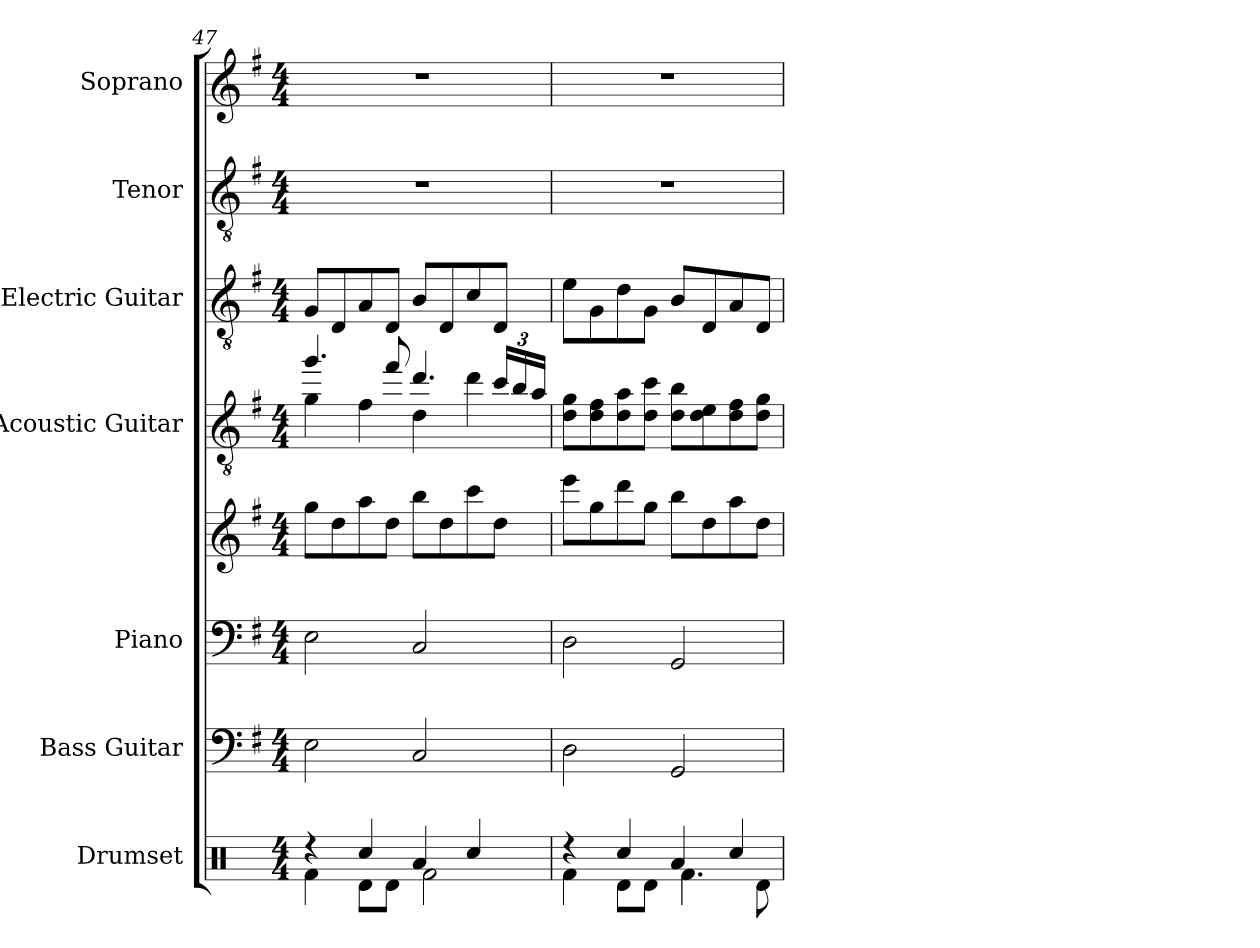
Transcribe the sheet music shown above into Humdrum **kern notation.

**kern	**kern	**kern	**kern	**kern	**kern	**kern	**kern
*part7	*part6	*part5	*part5	*part4	*part3	*part2	*part1
*staff8	*staff7	*staff6	*staff5	*staff4	*staff3	*staff2	*staff1
*I"Drumset	*I"Bass Guitar	*I"Piano	*	*I"Acoustic Guitar	*I"Electric Guitar	*I"Tenor	*I"Soprano
*I'Drs.	*I'B. Guit.	*I'Pno.	*	*I'Guit.	*I'El. Guit.	*I'T.	*I'S.
*clefX	*clefF4	*clefF4	*clefG2	*clefGv2	*clefGv2	*clefGv2	*clefG2
*	*ITrd7c12	*	*	*	*	*	*
*k[]	*k[f#]	*k[f#]	*k[f#]	*k[f#]	*k[f#]	*k[f#]	*k[f#]
*M4/4	*M4/4	*M4/4	*M4/4	*M4/4	*M4/4	*M4/4	*M4/4
=47	=47	=47	=47	=47	=47	=47	=47
*^	*	*	*	*^	*	*	*
4r	4Rf\	2EE\	2E\	8gg\L	4.gg/	4g\	8G/L	1r	1r
.	.	.	.	8dd\	.	.	8D/	.	.
4Rcc/	8Rd\L	.	.	8aa\	.	4f#\	8A/	.	.
.	8Rd\J	.	.	8dd\J	8ff#/	.	8D/J	.	.
4Ra/	2Rf\	2CC/	2C/	8bb\L	4.dd/	4d\	8B/L	.	.
.	.	.	.	8dd\	.	.	8D/	.	.
4Rcc/	.	.	.	8ccc\	.	4dd\	8c/	.	.
*	*	*	*	*	*Xbrackettup	*	*	*	*
.	.	.	.	8dd\J	24cc/LL	.	8D/J	.	.
.	.	.	.	.	24b/	.	.	.	.
.	.	.	.	.	24a/JJ	.	.	.	.
*	*	*	*	*	*v	*v	*	*	*
=48	=48	=48	=48	=48	=48	=48	=48	=48
4r	4Rf\	2DD\	2D\	8eee\L	8d\ 8g\L	8e\L	1r	1r
.	.	.	.	8gg\	8d\ 8f#\	8G\	.	.
4Rcc/	8Rd\L	.	.	8ddd\	8d\ 8a\	8d\	.	.
.	8Rd\J	.	.	8gg\J	8d\ 8cc\J	8G\J	.	.
4Ra/	4.Rf\	2GGG/	2GG/	8bb\L	8d\ 8b\L	8B/L	.	.
.	.	.	.	8dd\	8d\ 8e\	8D/	.	.
4Rcc/	.	.	.	8aa\	8d\ 8f#\	8A/	.	.
.	8Rd\	.	.	8dd\J	8d\ 8g\J	8D/J	.	.
*v	*v	*	*	*	*	*	*	*
=	=	=	=	=	=	=	=
*-	*-	*-	*-	*-	*-	*-	*-
